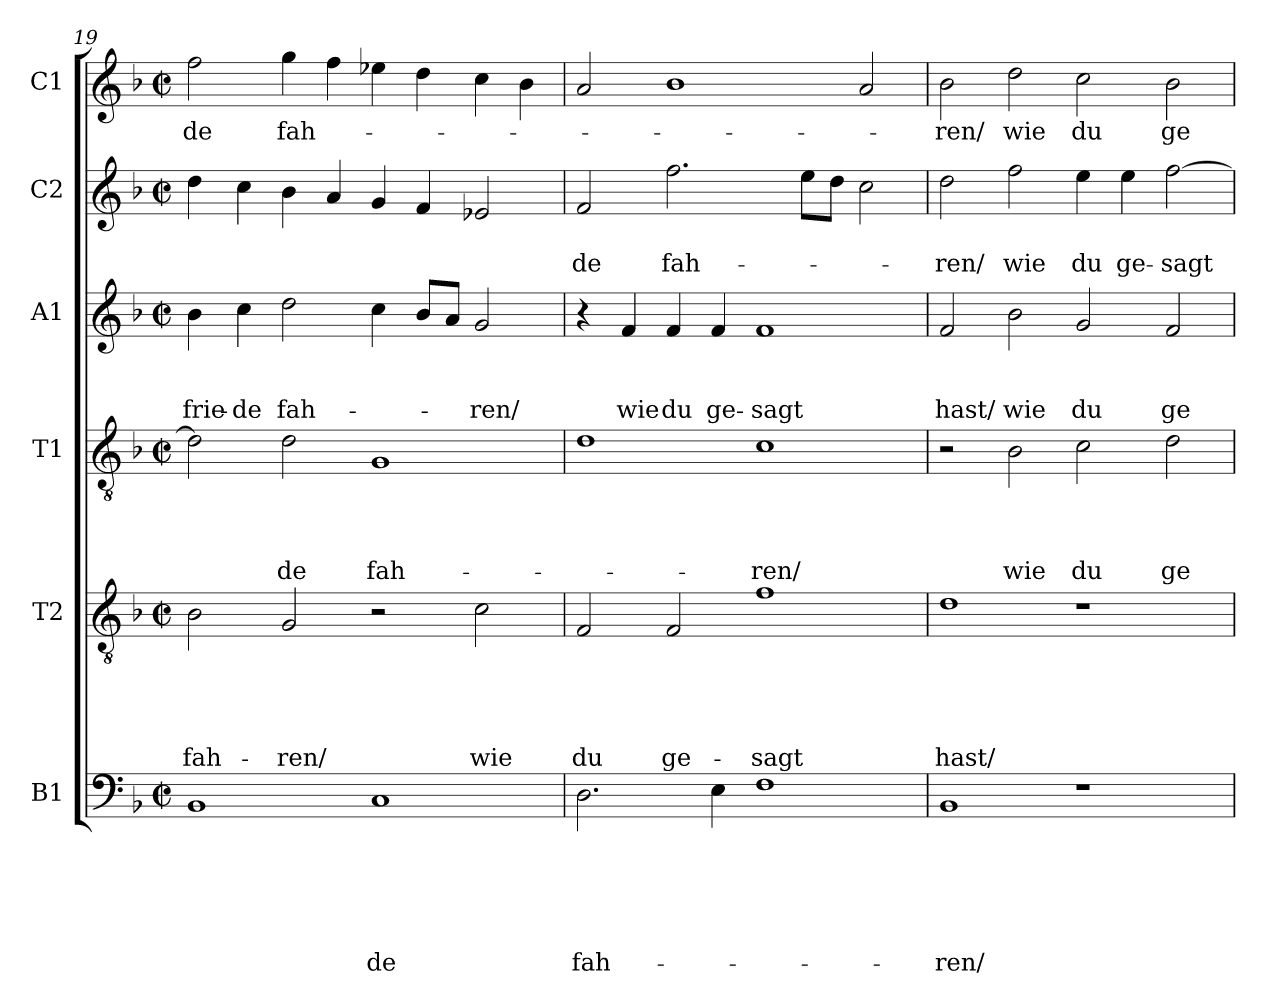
**kern	**text	**text	**text	**text	**text	**text	**kern	**text	**text	**text	**text	**text	**kern	**text	**text	**text	**text	**kern	**text	**text	**text	**kern	**text	**text	**kern	**text
*part6	*part6	*part6	*part6	*part6	*part6	*part6	*part5	*part5	*part5	*part5	*part5	*part5	*part4	*part4	*part4	*part4	*part4	*part3	*part3	*part3	*part3	*part2	*part2	*part2	*part1	*part1
*staff6	*staff6	*staff6	*staff6	*staff6	*staff6	*staff6	*staff5	*staff5	*staff5	*staff5	*staff5	*staff5	*staff4	*staff4	*staff4	*staff4	*staff4	*staff3	*staff3	*staff3	*staff3	*staff2	*staff2	*staff2	*staff1	*staff1
*I"B1	*	*	*	*	*	*	*I"T2	*	*	*	*	*	*I"T1	*	*	*	*	*I"A1	*	*	*	*I"C2	*	*	*I"C1	*
*clefF4	*	*	*	*	*	*	*clefGv2	*	*	*	*	*	*clefGv2	*	*	*	*	*clefG2	*	*	*	*clefG2	*	*	*clefG2	*
*k[b-]	*	*	*	*	*	*	*k[b-]	*	*	*	*	*	*k[b-]	*	*	*	*	*k[b-]	*	*	*	*k[b-]	*	*	*k[b-]	*
*F:	*	*	*	*	*	*	*F:	*	*	*	*	*	*F:	*	*	*	*	*F:	*	*	*	*F:	*	*	*F:	*
*M2/2	*	*	*	*	*	*	*M2/2	*	*	*	*	*	*M2/2	*	*	*	*	*M2/2	*	*	*	*M2/2	*	*	*M2/2	*
*met(c|)	*	*	*	*	*	*	*met(c|)	*	*	*	*	*	*met(c|)	*	*	*	*	*met(c|)	*	*	*	*met(c|)	*	*	*met(c|)	*
=19	=19	=19	=19	=19	=19	=19	=19	=19	=19	=19	=19	=19	=19	=19	=19	=19	=19	=19	=19	=19	=19	=19	=19	=19	=19	=19
!	!	!	!	!	!	!	!	!	!	!	!	!LO:LY:b	!	!	!	!	!	!	!	!	!LO:LY:b	!	!	!	!	!LO:LY:b
1BB-	.	.	.	.	.	.	2B-\	.	.	.	.	fah-	2d\]	.	.	.	.	4b-\	.	.	frie-	4dd\	.	.	2ff\	-de
!	!	!	!	!	!	!	!	!	!	!	!	!	!	!	!	!	!	!	!	!	!LO:LY:b	!	!	!	!	!
.	.	.	.	.	.	.	.	.	.	.	.	.	.	.	.	.	.	4cc\	.	.	-de	4cc\	.	.	.	.
!	!	!	!	!	!	!	!	!	!	!	!	!LO:LY:b	!	!	!	!	!LO:LY:b	!	!	!	!LO:LY:b	!	!	!	!	!LO:LY:b
.	.	.	.	.	.	.	2G/	.	.	.	.	-ren/	2d\	.	.	.	-de	2dd\	.	.	fah-	4b-\	.	.	4gg\	fah-
.	.	.	.	.	.	.	.	.	.	.	.	.	.	.	.	.	.	.	.	.	.	4a/	.	.	4ff\	.
!	!	!	!	!	!	!LO:LY:b	!	!	!	!	!	!	!	!	!	!	!LO:LY:b	!	!	!	!	!	!	!	!	!
1C	.	.	.	.	.	-de	2r	.	.	.	.	.	1G	.	.	.	fah-	4cc\	.	.	.	4g/	.	.	4ee-X\	.
.	.	.	.	.	.	.	.	.	.	.	.	.	.	.	.	.	.	8b-/L	.	.	.	4f/	.	.	4dd\	.
.	.	.	.	.	.	.	.	.	.	.	.	.	.	.	.	.	.	8a/J	.	.	.	.	.	.	.	.
!	!	!	!	!	!	!	!	!	!	!	!	!LO:LY:b	!	!	!	!	!	!	!	!	!LO:LY:b	!	!	!	!	!
.	.	.	.	.	.	.	2c\	.	.	.	.	wie	.	.	.	.	.	2g/	.	.	-ren/	2e-X/	.	.	4cc\	.
.	.	.	.	.	.	.	.	.	.	.	.	.	.	.	.	.	.	.	.	.	.	.	.	.	4b-\	.
=20	=20	=20	=20	=20	=20	=20	=20	=20	=20	=20	=20	=20	=20	=20	=20	=20	=20	=20	=20	=20	=20	=20	=20	=20	=20	=20
!	!	!	!	!	!	!LO:LY:b	!	!	!	!	!	!LO:LY:b	!	!	!	!	!	!	!	!	!	!	!	!LO:LY:b	!	!
2.D\	.	.	.	.	.	fah-	2F/	.	.	.	.	du	1d	.	.	.	.	4r	.	.	.	2f/	.	-de	2a/	.
!	!	!	!	!	!	!	!	!	!	!	!	!	!	!	!	!	!	!	!	!	!LO:LY:b	!	!	!	!	!
.	.	.	.	.	.	.	.	.	.	.	.	.	.	.	.	.	.	4f/	.	.	wie	.	.	.	.	.
!	!	!	!	!	!	!	!	!	!	!	!	!LO:LY:b	!	!	!	!	!	!	!	!	!LO:LY:b	!	!	!LO:LY:b	!	!
.	.	.	.	.	.	.	2F/	.	.	.	.	ge-	.	.	.	.	.	4f/	.	.	du	2.ff\	.	fah-	1b-	.
!	!	!	!	!	!	!	!	!	!	!	!	!	!	!	!	!	!	!	!	!	!LO:LY:b	!	!	!	!	!
4E\	.	.	.	.	.	.	.	.	.	.	.	.	.	.	.	.	.	4f/	.	.	ge-	.	.	.	.	.
!	!	!	!	!	!	!	!	!	!	!	!	!LO:LY:b	!	!	!	!	!LO:LY:b	!	!	!	!LO:LY:b	!	!	!	!	!
1F	.	.	.	.	.	.	1f	.	.	.	.	-sagt	1c	.	.	.	-ren/	1f	.	.	-sagt	.	.	.	.	.
.	.	.	.	.	.	.	.	.	.	.	.	.	.	.	.	.	.	.	.	.	.	8ee\L	.	.	.	.
.	.	.	.	.	.	.	.	.	.	.	.	.	.	.	.	.	.	.	.	.	.	8dd\J	.	.	.	.
.	.	.	.	.	.	.	.	.	.	.	.	.	.	.	.	.	.	.	.	.	.	2cc\	.	.	2a/	.
!!LO:LB:g=z
=21	=21	=21	=21	=21	=21	=21	=21	=21	=21	=21	=21	=21	=21	=21	=21	=21	=21	=21	=21	=21	=21	=21	=21	=21	=21	=21
!	!	!	!	!	!	!LO:LY:b	!	!	!	!	!	!LO:LY:b	!	!	!	!	!	!	!	!	!LO:LY:b	!	!	!LO:LY:b	!	!LO:LY:b
1BB-	.	.	.	.	.	-ren/	1d	.	.	.	.	hast/	2r	.	.	.	.	2f/	.	.	hast/	2dd\	.	-ren/	2b-\	-ren/
!	!	!	!	!	!	!	!	!	!	!	!	!	!	!	!	!	!LO:LY:b	!	!	!	!LO:LY:b	!	!	!LO:LY:b	!	!LO:LY:b
.	.	.	.	.	.	.	.	.	.	.	.	.	2B-\	.	.	.	wie	2b-\	.	.	wie	2ff\	.	wie	2dd\	wie
!	!	!	!	!	!	!	!	!	!	!	!	!	!	!	!	!	!LO:LY:b	!	!	!	!LO:LY:b	!	!	!LO:LY:b	!	!LO:LY:b
1r	.	.	.	.	.	.	1r	.	.	.	.	.	2c\	.	.	.	du	2g/	.	.	du	4ee\	.	du	2cc\	du
!	!	!	!	!	!	!	!	!	!	!	!	!	!	!	!	!	!	!	!	!	!	!	!	!LO:LY:b	!	!
.	.	.	.	.	.	.	.	.	.	.	.	.	.	.	.	.	.	.	.	.	.	4ee\	.	ge-	.	.
!	!	!	!	!	!	!	!	!	!	!	!	!	!	!	!	!	!LO:LY:b	!	!	!	!LO:LY:b	!	!	!LO:LY:b	!	!LO:LY:b
.	.	.	.	.	.	.	.	.	.	.	.	.	2d\	.	.	.	ge-	2f/	.	.	ge-	[2ff\	.	-sagt	2b-\	ge-
=	=	=	=	=	=	=	=	=	=	=	=	=	=	=	=	=	=	=	=	=	=	=	=	=	=	=
*-	*-	*-	*-	*-	*-	*-	*-	*-	*-	*-	*-	*-	*-	*-	*-	*-	*-	*-	*-	*-	*-	*-	*-	*-	*-	*-
